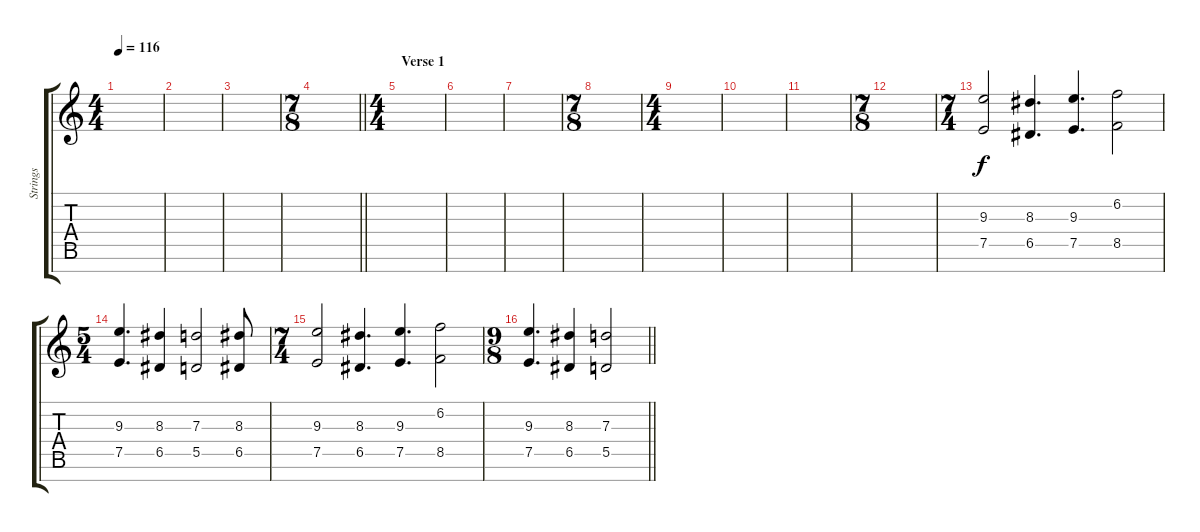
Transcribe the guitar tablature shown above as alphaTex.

\track ("Strings" "Strings") {instrument lead6voice}
\staff {score tabs}
\tuning (E5 B4 G4 D4 A3 E3 B2) {hide}
\ts (4 4)
\tempo 116
\clef g2
\ks c
|
|
|
\ts (7 8)
\barLineRight lightlight
|
\ts (4 4)
\section ("" "Verse 1")
|
|
|
\ts (7 8)
|
\ts (4 4)
|
|
|
\ts (7 8)
|
\ts (7 4)
(9.3 7.5).2 (8.3 6.5).4{d} (9.3 7.5).4{d} (6.2 8.5).2 |
\ts (5 4)
(9.3 7.5).4{d} (8.3 6.5).4 (7.3 5.5).2 (8.3 6.5).8 |
\ts (7 4)
(9.3 7.5).2 (8.3 6.5).4{d} (9.3 7.5).4{d} (6.2 8.5).2 |
\ts (9 8)
\barLineRight lightlight
(9.3 7.5).4{d} (8.3 6.5).4 (7.3 5.5).2
